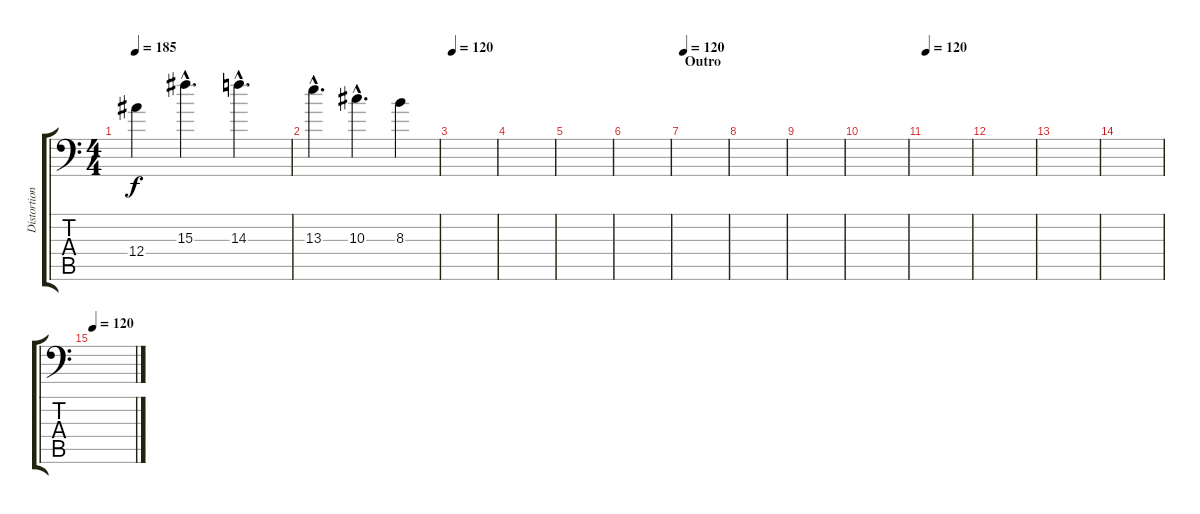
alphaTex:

\track ("Distortion Guitar II" "Distortion") {instrument distortionguitar}
\staff {score tabs}
\tuning (C4 G3 Eb3 Bb2 F2 Bb1) {hide}
\ts (4 4)
\tempo 185
\clef f4
\ks c
12.4.4{dy f} 15.3{hac}.4{d} 14.3{hac}.4{d} |
13.3{hac}.4{d} 10.3{hac}.4{d} 8.3.4 |
\tempo 120
|
|
|
|
\section ("" "Outro")
\tempo 120
|
|
|
|
\tempo 120
|
|
|
|
\tempo 120
